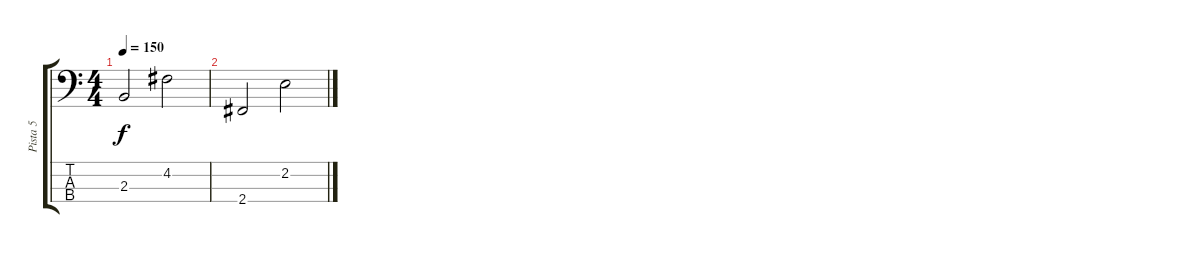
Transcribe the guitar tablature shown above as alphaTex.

\track ("Pista 5" "Pista 5") {instrument electricbassfinger}
\staff {score tabs}
\tuning (G2 D2 A1 E1) {hide}
\ts (4 4)
\tempo 150
\clef f4
\ks c
2.3.2{dy f} 4.2.2 |
2.4.2 2.2.2
